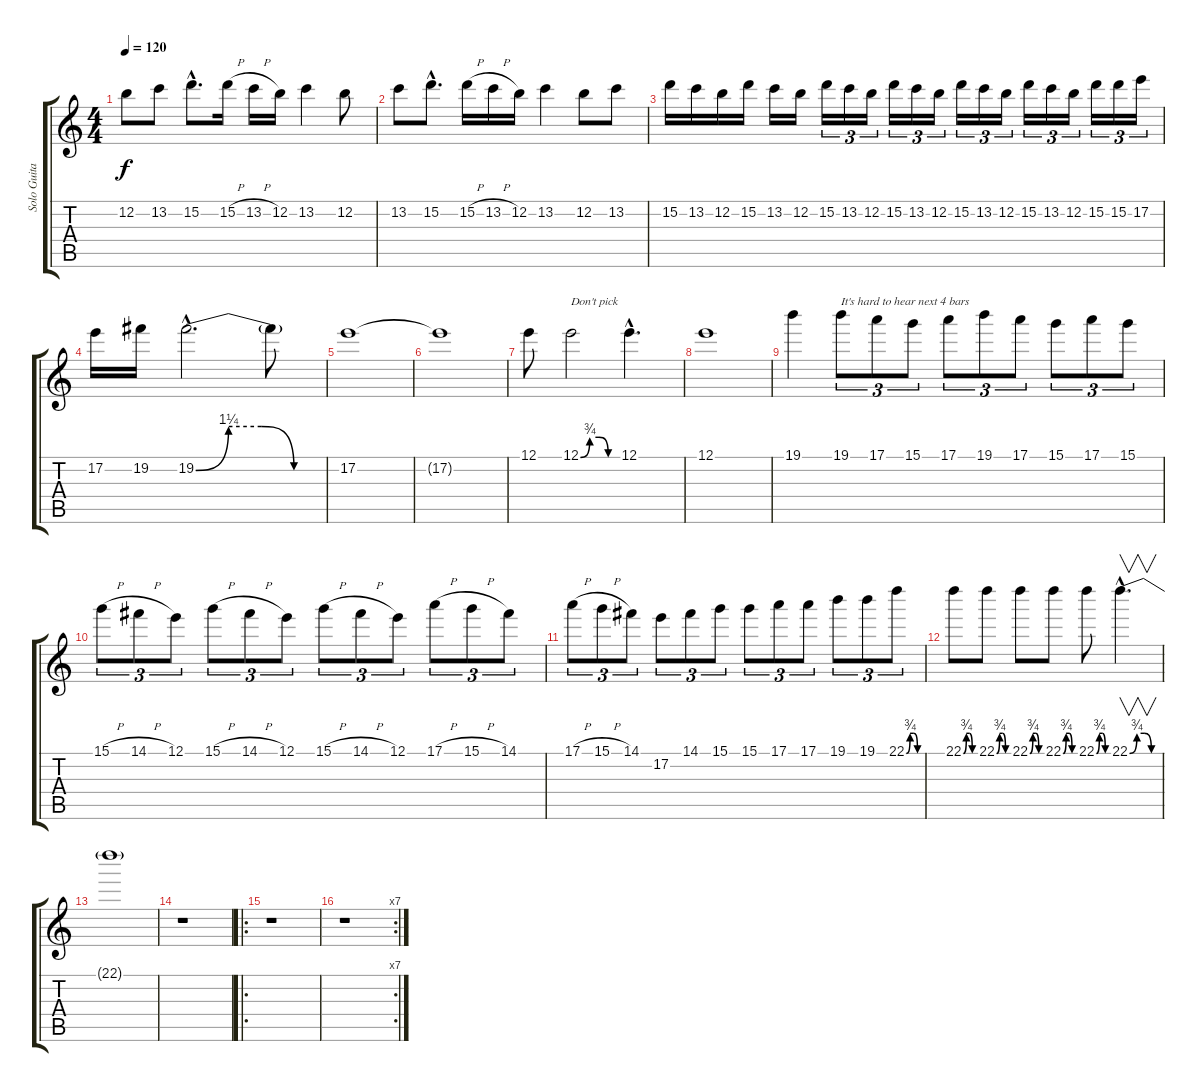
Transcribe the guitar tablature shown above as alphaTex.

\track ("Solo Guitar" "Solo Guita") {instrument distortionguitar}
\staff {score tabs}
\tuning (E4 B3 G3 D3 A2 E2) {hide}
\ts (4 4)
\tempo 120
\clef g2
\ks c
12.2.8{dy f} 13.2.8 15.2{hac}.8{d} 15.2{h}.16 13.2{h}.16 12.2.16 13.2.4 12.2.8 |
13.2.8 15.2{hac}.8{d} 15.2{h}.16 13.2{h}.16 12.2.16 13.2.4 12.2.8 13.2.8 |
15.2.16 13.2.16 12.2.16 15.2.16 13.2.16 12.2.16 15.2.16{tu (3 2)} 13.2.16{tu (3 2)} 12.2.16{tu (3 2)} 15.2.16{tu (3 2)} 13.2.16{tu (3 2)} 12.2.16{tu (3 2)} 15.2.16{tu (3 2)} 13.2.16{tu (3 2)} 12.2.16{tu (3 2)} 15.2.16{tu (3 2)} 13.2.16{tu (3 2)} 12.2.16{tu (3 2)} 15.2.16{tu (3 2)} 15.2.16{tu (3 2)} 17.2.16{tu (3 2)} |
17.2.16 19.2.16 19.2{be (custom 0 0 15 5 30 5 45 0 60 0) hac}.2{d} 19.2{t}.8 |
17.2.1 |
17.2{t}.1 |
12.1.8 12.1{be (custom 0 0 15 3 30 3 45 0 60 0)}.2{txt "Don't pick"} 12.1{hac}.4{d} |
12.1.1 |
19.1.4 19.1.8{tu (3 2) txt "It's hard to hear next 4 bars"} 17.1.8{tu (3 2)} 15.1.8{tu (3 2)} 17.1.8{tu (3 2)} 19.1.8{tu (3 2)} 17.1.8{tu (3 2)} 15.1.8{tu (3 2)} 17.1.8{tu (3 2)} 15.1.8{tu (3 2)} |
15.1{h}.8{tu (3 2)} 14.1{h}.8{tu (3 2)} 12.1.8{tu (3 2)} 15.1{h}.8{tu (3 2)} 14.1{h}.8{tu (3 2)} 12.1.8{tu (3 2)} 15.1{h}.8{tu (3 2)} 14.1{h}.8{tu (3 2)} 12.1.8{tu (3 2)} 17.1{h}.8{tu (3 2)} 15.1{h}.8{tu (3 2)} 14.1.8{tu (3 2)} |
17.1{h}.8{tu (3 2)} 15.1{h}.8{tu (3 2)} 14.1.8{tu (3 2)} 17.2.8{tu (3 2)} 14.1.8{tu (3 2)} 15.1.8{tu (3 2)} 15.1.8{tu (3 2)} 17.1.8{tu (3 2)} 17.1.8{tu (3 2)} 19.1.8{tu (3 2)} 19.1.8{tu (3 2)} 22.1{be (custom 0 0 15 3 30 3 45 0 60 0)}.8{tu (3 2)} |
22.1{be (custom 0 0 15 3 30 3 45 0 60 0)}.8 22.1{be (custom 0 0 15 3 30 3 45 0 60 0)}.8 22.1{be (custom 0 0 15 3 30 3 45 0 60 0)}.8 22.1{be (custom 0 0 15 3 30 3 45 0 60 0)}.8 22.1{be (custom 0 0 15 3 30 3 45 0 60 0)}.8 22.1{be (custom 0 0 15 3 30 3 45 0 60 0) hac}.4{v d} |
22.1{t}.1 |
r.1 |
\ro
r.1 |
\rc 7
r.1
